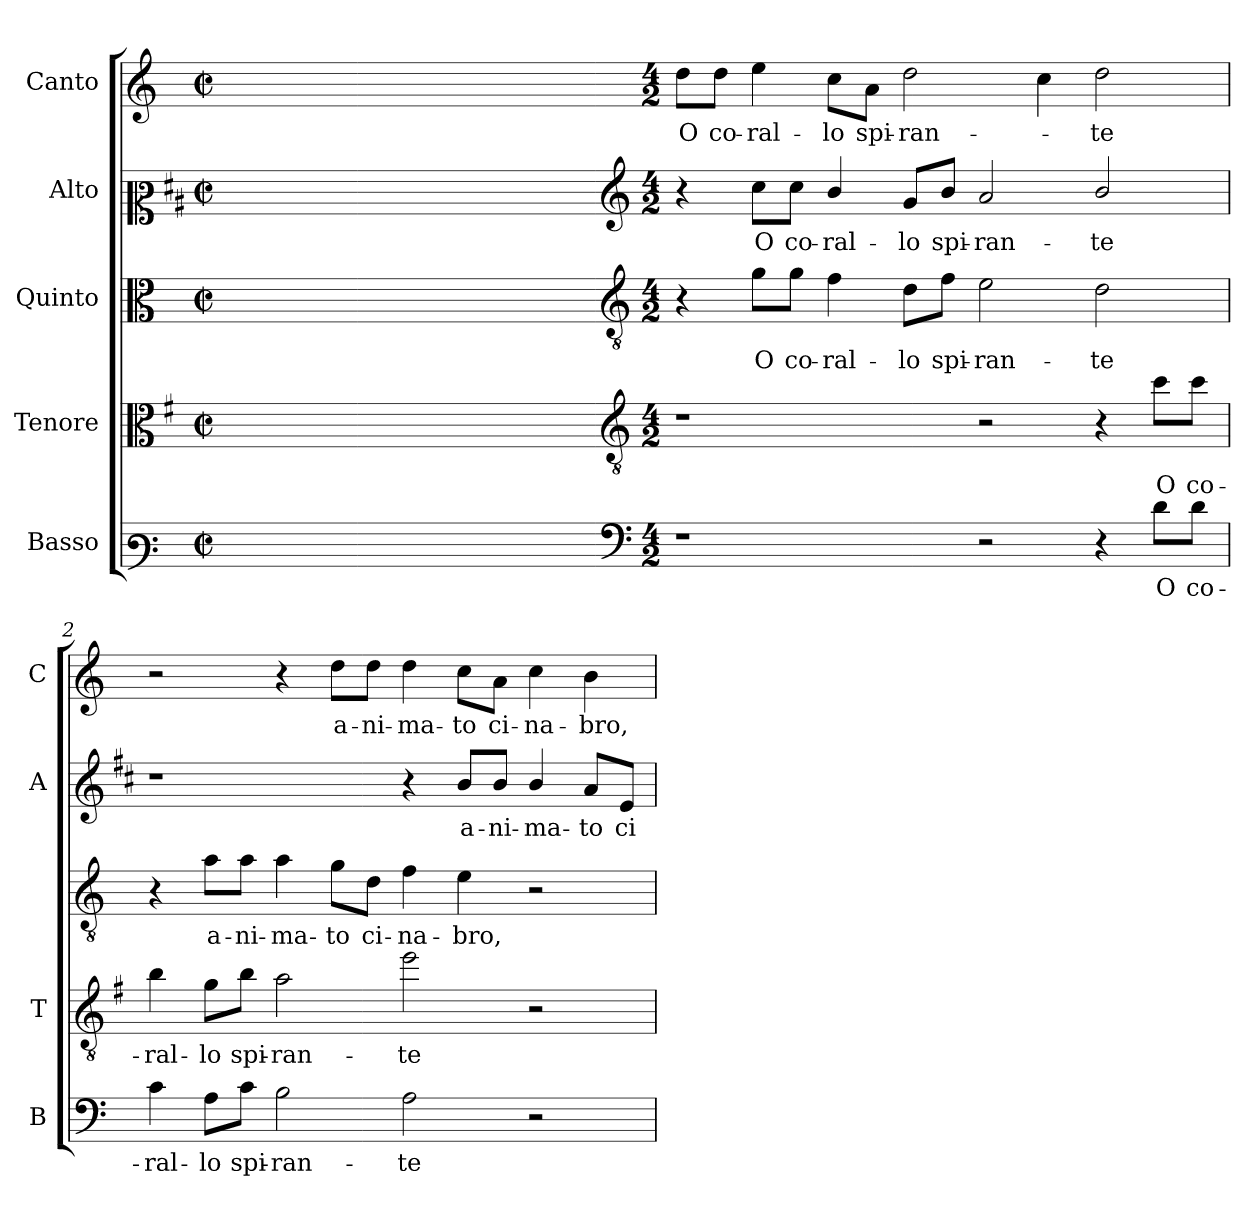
**kern	**text	**kern	**text	**kern	**text	**kern	**text	**kern	**text
*part5	*part5	*part4	*part4	*part3	*part3	*part2	*part2	*part1	*part1
*staff5	*staff5	*staff4	*staff4	*staff3	*staff3	*staff2	*staff2	*staff1	*staff1
*I"Basso	*	*I"Tenore	*	*I"Quinto	*	*I"Alto	*	*I"Canto	*
*I'B	*	*I'T	*	*	*	*I'A	*	*I'C	*
*clefF3	*	*clefC3	*	*clefC3	*	*clefC2	*	*clefG2	*
*	*	*ITrd4c7	*	*	*	*ITrd1c2	*	*	*
*k[]	*	*k[]	*	*k[]	*	*k[]	*	*k[]	*
*C:	*	*C:	*	*C:	*	*C:	*	*C:	*
*M2/2	*	*M2/2	*	*M2/2	*	*M2/2	*	*M2/2	*
*met(c|)	*	*met(c|)	*	*met(c|)	*	*met(c|)	*	*met(c|)	*
=	=	=	=	=	=	=	=	=	=
1ryy	.	1ryy	.	1ryy	.	1ryy	.	1ryy	.
=1X-	=1X-	=1X-	=1X-	=1X-	=1X-	=1X-	=1X-	=1X-	=1X-
4ryy	.	4ryy	.	4ryy	.	4ryy	.	4ryy	.
4ryy	.	4ryy	.	4ryy	.	4ryy	.	4ryy	.
4ryy	.	4ryy	.	4ryy	.	4ryy	.	4ryy	.
4ryy	.	4ryy	.	4ryy	.	4ryy	.	4ryy	.
=1-	=1-	=1-	=1-	=1-	=1-	=1-	=1-	=1-	=1-
*clefF4	*	*clefGv2	*	*clefGv2	*	*clefG2	*	*	*
*M4/2	*	*M4/2	*	*M4/2	*	*M4/2	*	*M4/2	*
!	!	!	!	!	!	!	!	!	!LO:LY:b
1r	.	1r	.	4r	.	4r	.	8dd\L	O
!	!	!	!	!	!	!	!	!	!LO:LY:b
.	.	.	.	.	.	.	.	8dd\J	co-
!	!	!	!	!	!LO:LY:b	!	!LO:LY:b	!	!LO:LY:b
.	.	.	.	8g\L	O	8b\L	O	4ee\	-ral-
!	!	!	!	!	!LO:LY:b	!	!LO:LY:b	!	!
.	.	.	.	8g\J	co-	8b\J	co-	.	.
!	!	!	!	!	!LO:LY:b	!	!LO:LY:b	!	!LO:LY:b
.	.	.	.	4f\	-ral-	4a/	-ral-	8cc\L	-lo
!	!	!	!	!	!	!	!	!	!LO:LY:b
.	.	.	.	.	.	.	.	8a\J	spi-
!	!	!	!	!	!LO:LY:b	!	!LO:LY:b	!	!LO:LY:b
.	.	.	.	8d\L	-lo	8f/L	-lo	2dd\	-ran-
!	!	!	!	!	!LO:LY:b	!	!LO:LY:b	!	!
.	.	.	.	8f\J	spi-	8a/J	spi-	.	.
!	!	!	!	!	!LO:LY:b	!	!LO:LY:b	!	!
2r	.	2r	.	2e\	-ran-	2g/	-ran-	.	.
.	.	.	.	.	.	.	.	4cc\	.
!	!	!	!	!	!LO:LY:b	!	!LO:LY:b	!	!LO:LY:b
4r	.	4r	.	2d\	-te	2a/	-te	2dd\	-te
!	!LO:LY:b	!	!LO:LY:b	!	!	!	!	!	!
8d\L	O	8f\L	O	.	.	.	.	.	.
!	!LO:LY:b	!	!LO:LY:b	!	!	!	!	!	!
8d\J	co-	8f\J	co-	.	.	.	.	.	.
=2	=2	=2	=2	=2	=2	=2	=2	=2	=2
!	!LO:LY:b	!	!LO:LY:b	!	!	!	!	!	!
4c\	-ral-	4e\	-ral-	4r	.	1r	.	2r	.
!	!LO:LY:b	!	!LO:LY:b	!	!LO:LY:b	!	!	!	!
8A\L	-lo	8c\L	-lo	8a\L	a-	.	.	.	.
!	!LO:LY:b	!	!LO:LY:b	!	!LO:LY:b	!	!	!	!
8c\J	spi-	8e\J	spi-	8a\J	-ni-	.	.	.	.
!	!LO:LY:b	!	!LO:LY:b	!	!LO:LY:b	!	!	!	!
2B\	-ran-	2d\	-ran-	4a\	-ma-	.	.	4r	.
!	!	!	!	!	!LO:LY:b	!	!	!	!LO:LY:b
.	.	.	.	8g\L	-to	.	.	8dd\L	a-
!	!	!	!	!	!LO:LY:b	!	!	!	!LO:LY:b
.	.	.	.	8d\J	ci-	.	.	8dd\J	-ni-
!	!LO:LY:b	!	!LO:LY:b	!	!LO:LY:b	!	!	!	!LO:LY:b
2A\	-te	2a\	-te	4f\	-na-	4r	.	4dd\	-ma-
!	!	!	!	!	!LO:LY:b	!	!LO:LY:b	!	!LO:LY:b
.	.	.	.	4e\	-bro,	8a/L	a-	8cc\L	-to
!	!	!	!	!	!	!	!LO:LY:b	!	!LO:LY:b
.	.	.	.	.	.	8a/J	-ni-	8a\J	ci-
!	!	!	!	!	!	!	!LO:LY:b	!	!LO:LY:b
2r	.	2r	.	2r	.	4a/	-ma-	4cc\	-na-
!	!	!	!	!	!	!	!LO:LY:b	!	!LO:LY:b
.	.	.	.	.	.	8g/L	-to	4b\	-bro,
!	!	!	!	!	!	!	!LO:LY:b	!	!
.	.	.	.	.	.	8d/J	ci-	.	.
=	=	=	=	=	=	=	=	=	=
*-	*-	*-	*-	*-	*-	*-	*-	*-	*-
